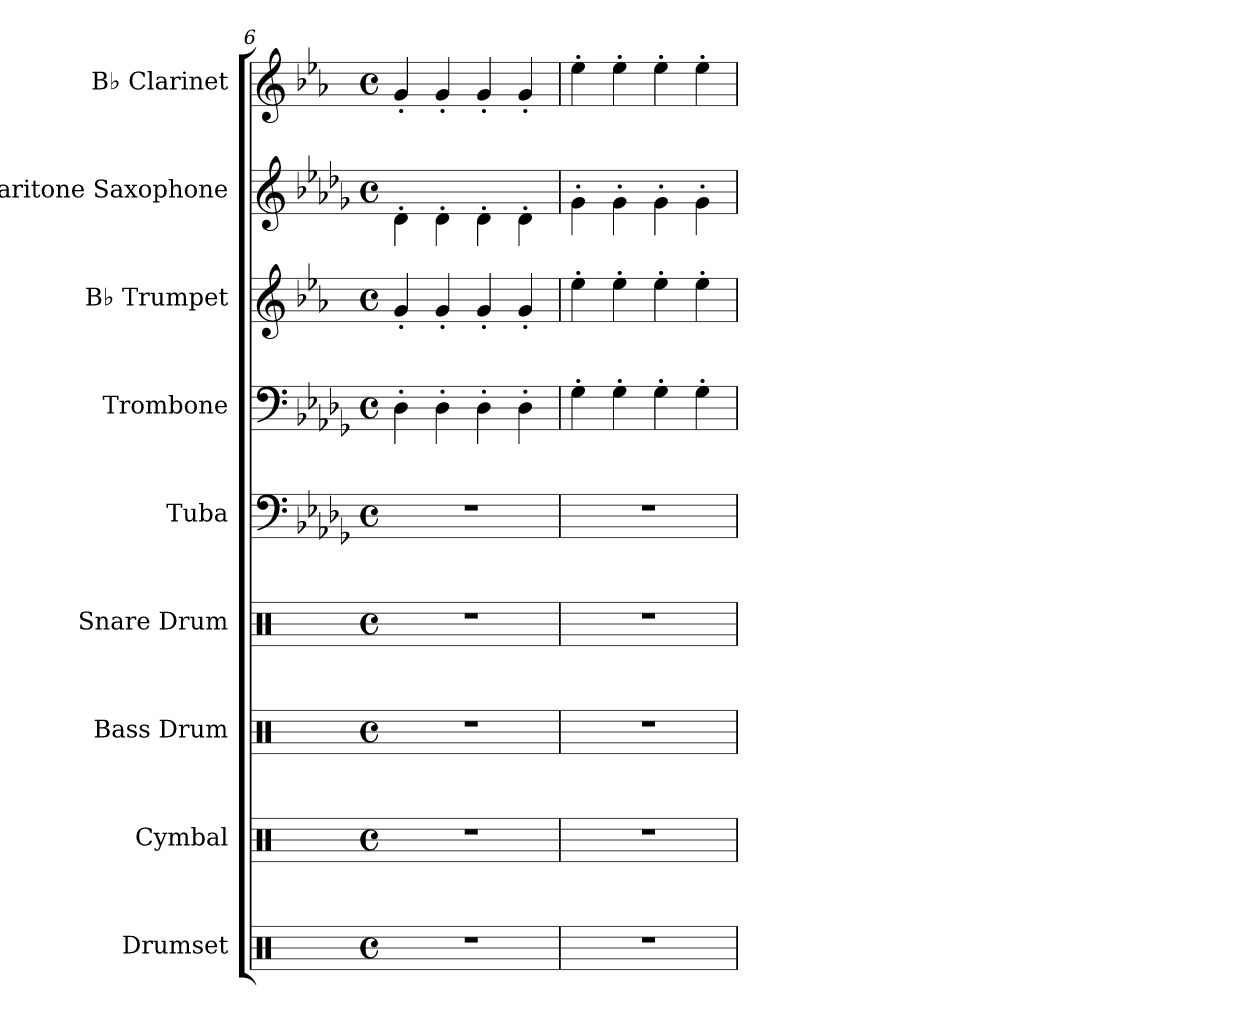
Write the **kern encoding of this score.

**kern	**kern	**kern	**kern	**kern	**kern	**kern	**kern	**kern
*part9	*part8	*part7	*part6	*part5	*part4	*part3	*part2	*part1
*staff9	*staff8	*staff7	*staff6	*staff5	*staff4	*staff3	*staff2	*staff1
*I"Drumset	*I"Cymbal	*I"Bass Drum	*I"Snare Drum	*I"Tuba	*I"Trombone	*I"B♭ Trumpet	*I"Baritone Saxophone	*I"B♭ Clarinet
*I'Drs.	*I'Cym.	*I'B. Dr.	*I'Sn. Dr.	*I'Tba.	*I'Trb.	*I'B♭ Tpt.	*I'Bar. Sax.	*I'B♭ Cl.
*clefX	*clefX	*clefX	*clefX	*clefF4	*clefF4	*clefG2	*clefG2	*clefG2
*	*	*	*	*	*	*ITrd1c2	*ITrd12c21	*ITrd1c2
*k[]	*k[]	*k[]	*k[]	*k[b-e-a-d-g-]	*k[b-e-a-d-g-]	*k[b-e-a-d-g-]	*k[b-e-a-d-g-]	*k[b-e-a-d-g-]
*M4/4	*M4/4	*M4/4	*M4/4	*M4/4	*M4/4	*M4/4	*M4/4	*M4/4
*met(c)	*met(c)	*met(c)	*met(c)	*met(c)	*met(c)	*met(c)	*met(c)	*met(c)
=6	=6	=6	=6	=6	=6	=6	=6	=6
1r	1r	1r	1r	1r	4D-'\	4f'/	4D-'\	4f'/
.	.	.	.	.	4D-'\	4f'/	4D-'\	4f'/
.	.	.	.	.	4D-'\	4f'/	4D-'\	4f'/
.	.	.	.	.	4D-'\	4f'/	4D-'\	4f'/
!!LO:PB:g=z
=7	=7	=7	=7	=7	=7	=7	=7	=7
1r	1r	1r	1r	1r	4G-'\	4dd-'\	4G-'\	4dd-'\
.	.	.	.	.	4G-'\	4dd-'\	4G-'\	4dd-'\
.	.	.	.	.	4G-'\	4dd-'\	4G-'\	4dd-'\
.	.	.	.	.	4G-'\	4dd-'\	4G-'\	4dd-'\
=	=	=	=	=	=	=	=	=
*-	*-	*-	*-	*-	*-	*-	*-	*-
